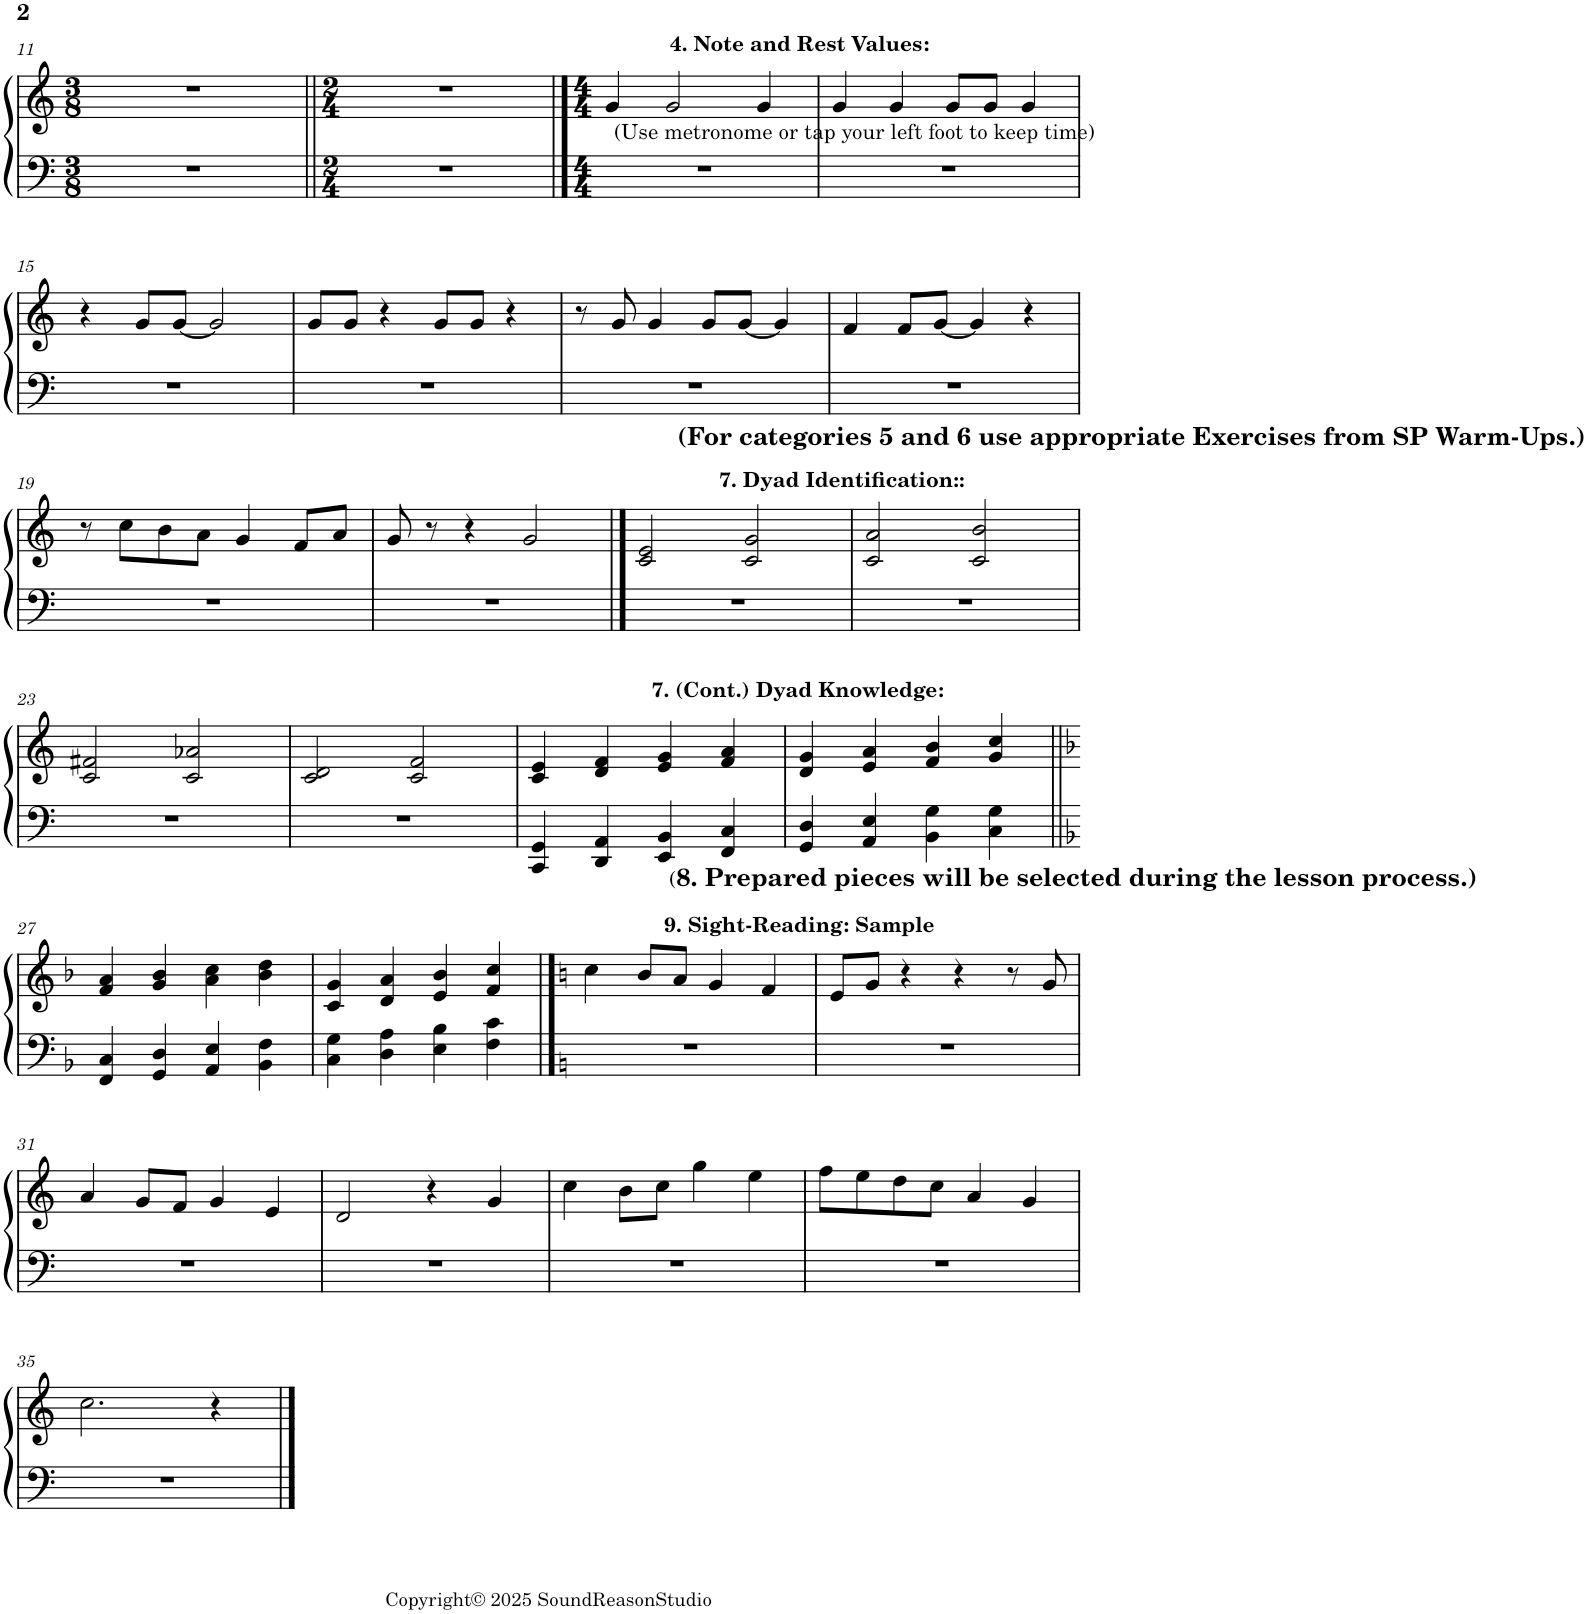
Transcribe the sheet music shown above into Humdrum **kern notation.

**kern	**kern
*part1	*part1
*staff2	*staff1
*I"Piano	*
*I'Pno.	*
!!LO:PB:g=z
*clefF4	*clefG2
*k[]	*k[]
*M3/8	*M3/8
=11	=11
4.r	4.r
=12||	=12||
*M2/4	*M2/4
2r	2r
==13	==13
*M4/4	*M4/4
!	!LO:TX:a:B:t=4. Note and Rest Values&colon;
!LO:TX:a:t=(Use metronome or tap your left foot to keep time)	!
1r	4g/
.	2g/
.	4g/
=14	=14
1r	4g/
.	4g/
.	8g/L
.	8g/J
.	4g/
!!LO:LB:g=z
=15	=15
1r	4r
.	8g/L
.	[8g/J
.	2g/]
=16	=16
1r	8g/L
.	8g/J
.	4r
.	8g/L
.	8g/J
.	4r
=17	=17
1r	8r
.	8g/
.	4g/
.	8g/L
.	[8g/J
.	4g/]
=18	=18
1r	4f/
.	8f/L
.	[8g/J
.	4g/]
.	4r
!!LO:LB:g=z
=19	=19
1r	8r
.	8cc\L
.	8b\
.	8a\J
.	4g/
.	8f/L
.	8a/J
=20	=20
1r	8g/
.	8r
.	4r
.	2g/
==21	==21
!	!LO:TX:a:B:t=7. Dyad Identification&colon;&colon;
1r	2c/ 2e/
.	2c/ 2g/
=22	=22
!	!LO:TX:a:B:t=(For categories 5 and 6 use appropriate Exercises from SP Warm-Ups.)
1r	2c/ 2a/
.	2c/ 2b/
!!LO:LB:g=z
=23	=23
1r	2c/ 2f#X/
.	2c/ 2a-X/
=24	=24
1r	2c/ 2d/
.	2c/ 2f/
=25	=25
4CC/ 4GG/	4c/ 4e/
4DD/ 4AA/	4d/ 4f/
!	!LO:TX:a:B:t=7. (Cont.) Dyad Knowledge&colon;
4EE/ 4BB/	4e/ 4g/
4FF/ 4C/	4f/ 4a/
=26	=26
4GG/ 4D/	4d/ 4g/
4AA/ 4E/	4e/ 4a/
4BB\ 4G\	4f/ 4b/
4C\ 4G\	4g/ 4cc/
!!LO:LB:g=z
=27||	=27||
*k[b-]	*k[b-]
4FF/ 4C/	4f/ 4a/
4GG/ 4D/	4g/ 4b-/
4AA/ 4E/	4a\ 4cc\
4BB-\ 4F\	4b-\ 4dd\
=28	=28
4C\ 4G\	4c/ 4g/
4D\ 4A\	4d/ 4a/
4E\ 4B-\	4e/ 4b-/
4F\ 4c\	4f/ 4cc/
==29	==29
*k[]	*k[]
!	!LO:TX:a:t=(
!	!LO:TX:a:B:t=8. Prepared pieces will be selected during the lesson process.)
!	!LO:TX:a:B:t=9. Sight-Reading&colon; Sample
1r	4cc\
.	8b/L
.	8a/J
.	4g/
.	4f/
=30	=30
1r	8e/L
.	8g/J
.	4r
.	4r
.	8r
.	8g/
!!LO:LB:g=z
=31	=31
1r	4a/
.	8g/L
.	8f/J
.	4g/
.	4e/
=32	=32
1r	2d/
.	4r
.	4g/
=33	=33
1r	4cc\
.	8b\L
.	8cc\J
.	4gg\
.	4ee\
=34	=34
1r	8ff\L
.	8ee\
.	8dd\
.	8cc\J
.	4a/
.	4g/
!!LO:LB:g=z
=35	=35
1r	2.cc\
.	4r
==	==
*-	*-
